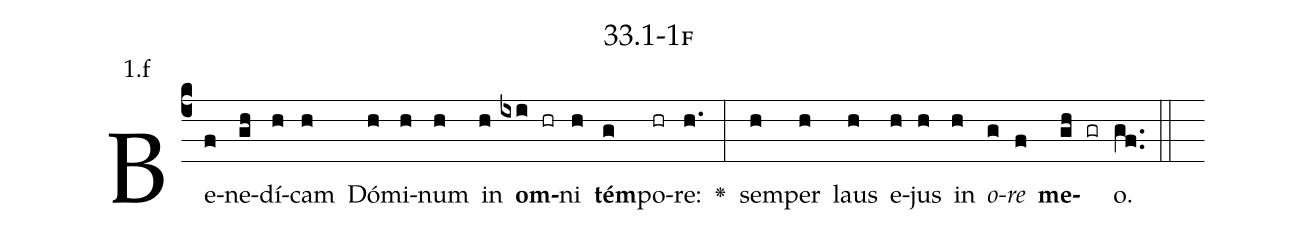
name: 33.1-1f;
annotation: 1.f;
%%
(c4)Be(f)ne(gh)dí(h)cam(h) Dó(h)mi(h)num(h) in(h) <b>om</b>(ixi hr)ni(h) <b>tém</b>(g)po(hr)re:(h.) <v>\greheightstar</v>(:) sem(h)per(h) laus(h) e(h)jus(h) in(h) <i>o</i>(g)<i>re</i>(f) <b>me</b>(gh gr)o.(gf..) (::)


%E(h) u(h) o(g) u(f) a(gh) e.(gf..) (::)
